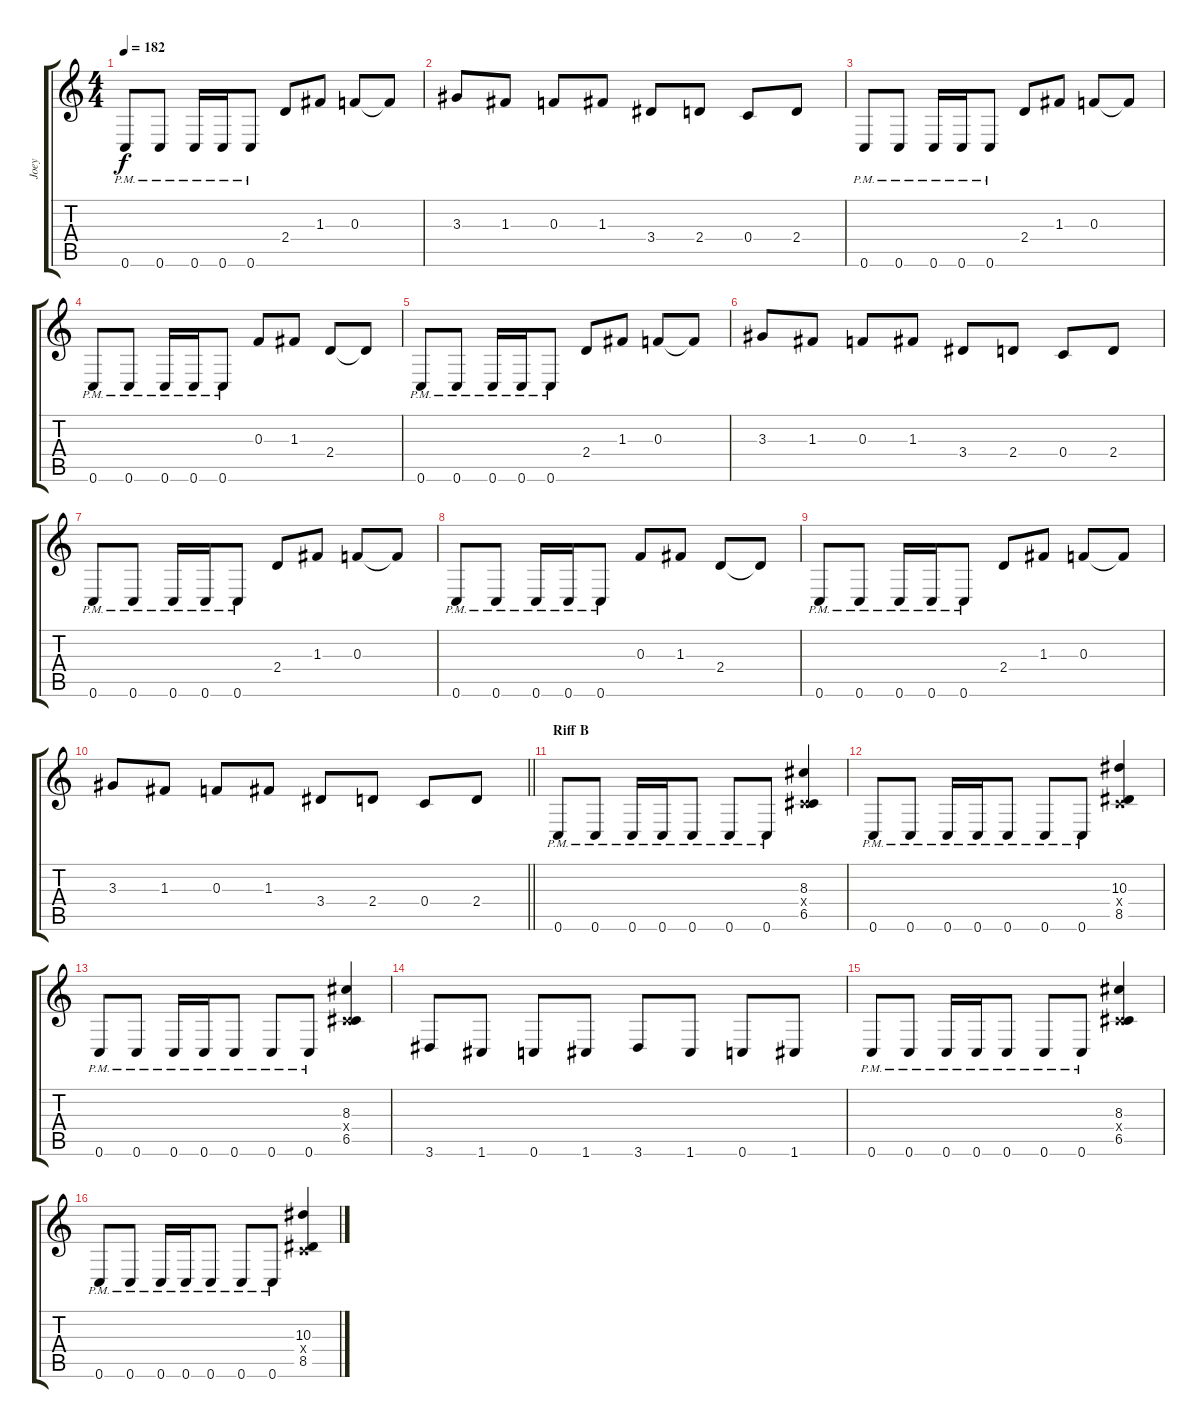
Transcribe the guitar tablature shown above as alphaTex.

\track ("Joey" "Joey") {instrument distortionguitar}
\staff {score tabs}
\tuning (D4 A3 F3 C3 G2 C2) {hide}
\ts (4 4)
\tempo 182
\clef g2
\ks c
0.6{pm}.8{dy f} 0.6{pm}.8 0.6{pm}.16 0.6{pm}.16 0.6{pm}.8 2.4.8 1.3.8 0.3.8 0.3{t}.8 |
3.3.8 1.3.8 0.3.8 1.3.8 3.4.8 2.4.8 0.4.8 2.4.8 |
0.6{pm}.8 0.6{pm}.8 0.6{pm}.16 0.6{pm}.16 0.6{pm}.8 2.4.8 1.3.8 0.3.8 0.3{t}.8 |
0.6{pm}.8 0.6{pm}.8 0.6{pm}.16 0.6{pm}.16 0.6{pm}.8 0.3.8 1.3.8 2.4.8 2.4{t}.8 |
0.6{pm}.8 0.6{pm}.8 0.6{pm}.16 0.6{pm}.16 0.6{pm}.8 2.4.8 1.3.8 0.3.8 0.3{t}.8 |
3.3.8 1.3.8 0.3.8 1.3.8 3.4.8 2.4.8 0.4.8 2.4.8 |
0.6{pm}.8 0.6{pm}.8 0.6{pm}.16 0.6{pm}.16 0.6{pm}.8 2.4.8 1.3.8 0.3.8 0.3{t}.8 |
0.6{pm}.8 0.6{pm}.8 0.6{pm}.16 0.6{pm}.16 0.6{pm}.8 0.3.8 1.3.8 2.4.8 2.4{t}.8 |
0.6{pm}.8 0.6{pm}.8 0.6{pm}.16 0.6{pm}.16 0.6{pm}.8 2.4.8 1.3.8 0.3.8 0.3{t}.8 |
\barLineRight lightlight
3.3.8 1.3.8 0.3.8 1.3.8 3.4.8 2.4.8 0.4.8 2.4.8 |
\section ("" "Riff B")
0.6{pm}.8 0.6{pm}.8 0.6{pm}.16 0.6{pm}.16 0.6{pm}.8 0.6{pm}.8 0.6{pm}.8 (8.3 0.4{x} 6.5).4 |
0.6{pm}.8 0.6{pm}.8 0.6{pm}.16 0.6{pm}.16 0.6{pm}.8 0.6{pm}.8 0.6{pm}.8 (10.3 0.4{x} 8.5).4 |
0.6{pm}.8 0.6{pm}.8 0.6{pm}.16 0.6{pm}.16 0.6{pm}.8 0.6{pm}.8 0.6{pm}.8 (8.3 0.4{x} 6.5).4 |
3.6.8 1.6.8 0.6.8 1.6.8 3.6.8 1.6.8 0.6.8 1.6.8 |
0.6{pm}.8 0.6{pm}.8 0.6{pm}.16 0.6{pm}.16 0.6{pm}.8 0.6{pm}.8 0.6{pm}.8 (8.3 0.4{x} 6.5).4 |
0.6{pm}.8 0.6{pm}.8 0.6{pm}.16 0.6{pm}.16 0.6{pm}.8 0.6{pm}.8 0.6{pm}.8 (10.3 0.4{x} 8.5).4
